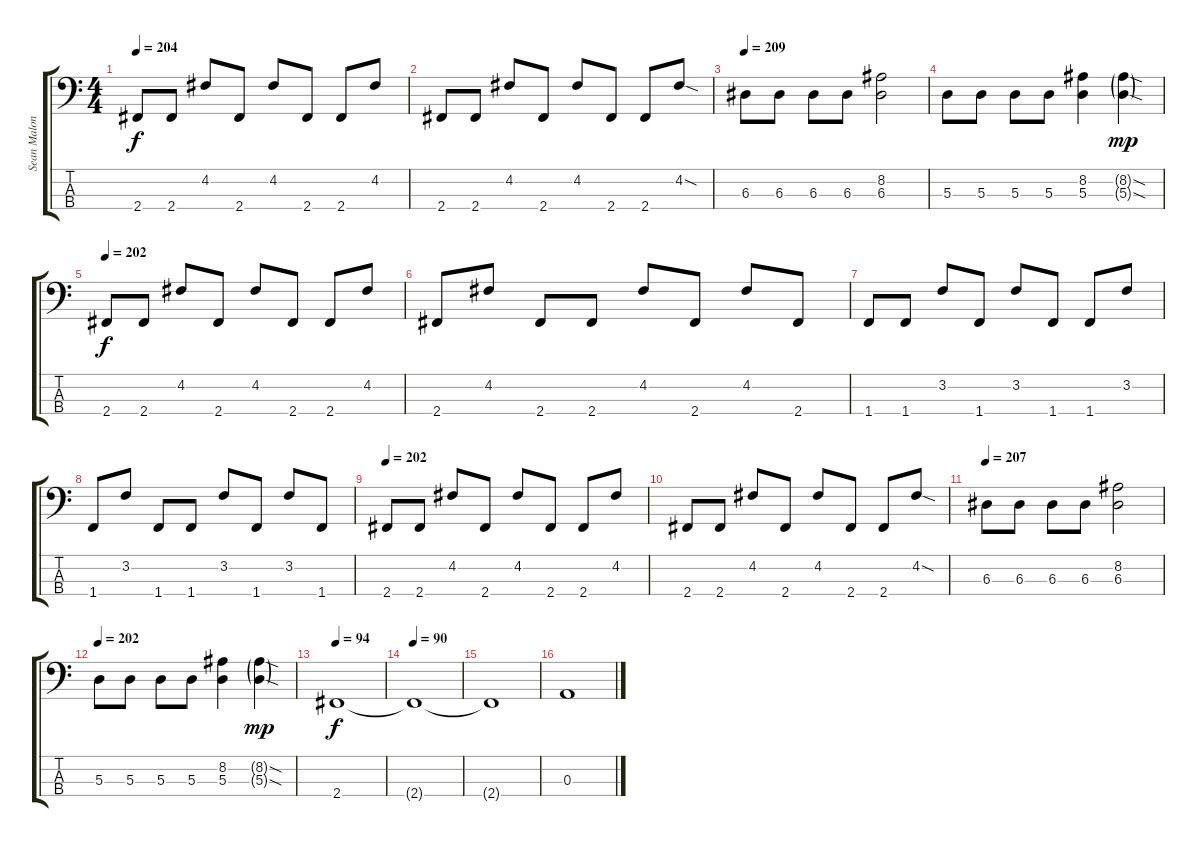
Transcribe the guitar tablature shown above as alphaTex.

\track ("Sean Malone" "Sean Malon") {instrument fretlessbass}
\staff {score tabs}
\tuning (G2 D2 A1 E1) {hide}
\ts (4 4)
\tempo 204
\clef f4
\ks c
2.4.8{dy f} 2.4.8 4.2.8 2.4.8 4.2.8 2.4.8 2.4.8 4.2.8 |
2.4.8 2.4.8 4.2.8 2.4.8 4.2.8 2.4.8 2.4.8 4.2{sod}.8 |
\tempo 209
6.3.8 6.3.8 6.3.8 6.3.8 (8.2 6.3).2 |
5.3.8 5.3.8 5.3.8 5.3.8 (8.2 5.3).4 (8.2{sod g} 5.3{sod g}).4{dy mp} |
\tempo 202
2.4.8{dy f} 2.4.8 4.2.8 2.4.8 4.2.8 2.4.8 2.4.8 4.2.8 |
2.4.8 4.2.8 2.4.8 2.4.8 4.2.8 2.4.8 4.2.8 2.4.8 |
1.4.8 1.4.8 3.2.8 1.4.8 3.2.8 1.4.8 1.4.8 3.2.8 |
1.4.8 3.2.8 1.4.8 1.4.8 3.2.8 1.4.8 3.2.8 1.4.8 |
\tempo 202
2.4.8 2.4.8 4.2.8 2.4.8 4.2.8 2.4.8 2.4.8 4.2.8 |
2.4.8 2.4.8 4.2.8 2.4.8 4.2.8 2.4.8 2.4.8 4.2{sod}.8 |
\tempo 207
6.3.8 6.3.8 6.3.8 6.3.8 (8.2 6.3).2 |
\tempo 202
5.3.8 5.3.8 5.3.8 5.3.8 (8.2 5.3).4 (8.2{sod g} 5.3{sod g}).4{dy mp} |
\tempo 94
2.4.1{dy f} |
\tempo 90
2.4{t}.1 |
2.4{t}.1 |
0.3.1
